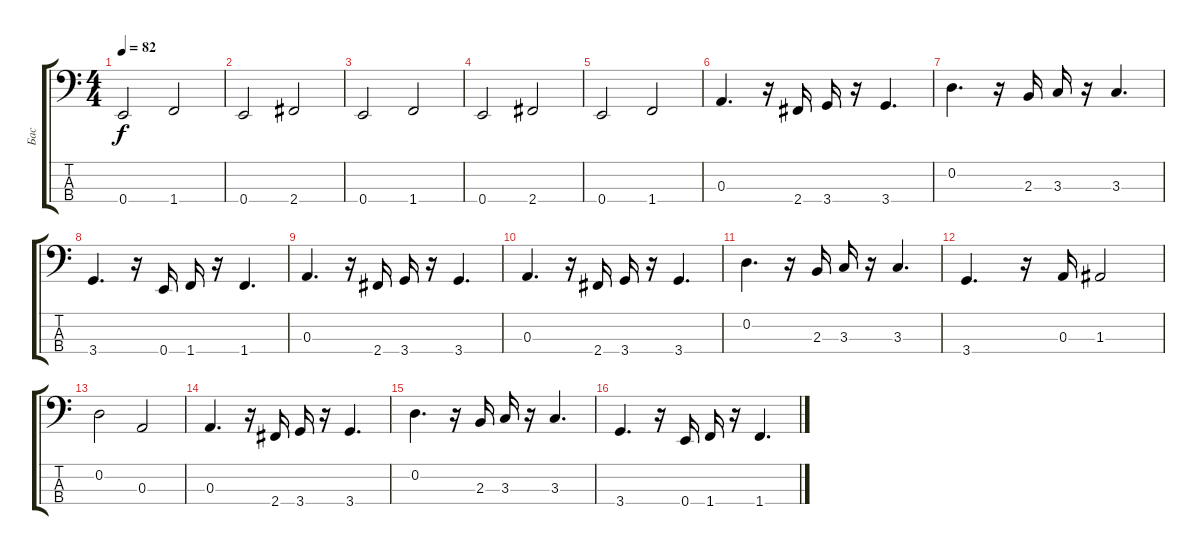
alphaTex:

\track ("Бас" "Бас") {instrument electricbassfinger}
\staff {score tabs}
\tuning (G2 D2 A1 E1) {hide}
\ts (4 4)
\tempo 82
\clef f4
\ks c
0.4.2{dy f} 1.4.2 |
0.4.2 2.4.2 |
0.4.2 1.4.2 |
0.4.2 2.4.2 |
0.4.2 1.4.2 |
0.3.4{d} r.16 2.4.16 3.4.16 r.16 3.4.4{d} |
0.2.4{d} r.16 2.3.16 3.3.16 r.16 3.3.4{d} |
3.4.4{d} r.16 0.4.16 1.4.16 r.16 1.4.4{d} |
0.3.4{d} r.16 2.4.16 3.4.16 r.16 3.4.4{d} |
0.3.4{d} r.16 2.4.16 3.4.16 r.16 3.4.4{d} |
0.2.4{d} r.16 2.3.16 3.3.16 r.16 3.3.4{d} |
3.4.4{d} r.16 0.3.16 1.3.2 |
0.2.2 0.3.2 |
0.3.4{d} r.16 2.4.16 3.4.16 r.16 3.4.4{d} |
0.2.4{d} r.16 2.3.16 3.3.16 r.16 3.3.4{d} |
3.4.4{d} r.16 0.4.16 1.4.16 r.16 1.4.4{d}
